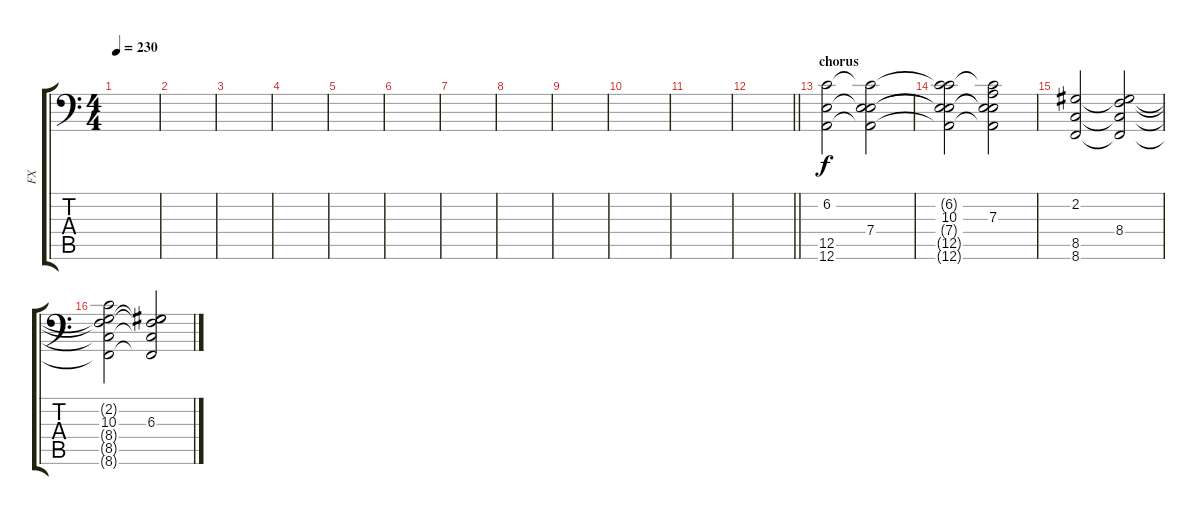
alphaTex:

\track ("FX" "FX") {instrument stringensemble1}
\staff {score tabs}
\tuning (B3 Gb3 D3 A2 E2 A1) {hide}
\ts (4 4)
\tempo 230
\clef f4
\ks c
|
|
|
|
|
|
|
|
|
|
|
\barLineRight lightlight
|
\section ("" "chorus")
(6.2 12.5 12.6).2 (6.2{t} 7.4 12.5{t} 12.6{t}).2 |
(6.2{t} 10.3 7.4{t} 12.5{t} 12.6{t}).2 (6.2{t} 7.3 7.4{t} 12.5{t} 12.6{t}).2 |
(2.2 8.5 8.6).2 (2.2{t} 8.4 8.5{t} 8.6{t}).2 |
(2.2{t} 10.3 8.4{t} 8.5{t} 8.6{t}).2 (2.2{t} 6.3 8.4{t} 8.5{t} 8.6{t}).2
